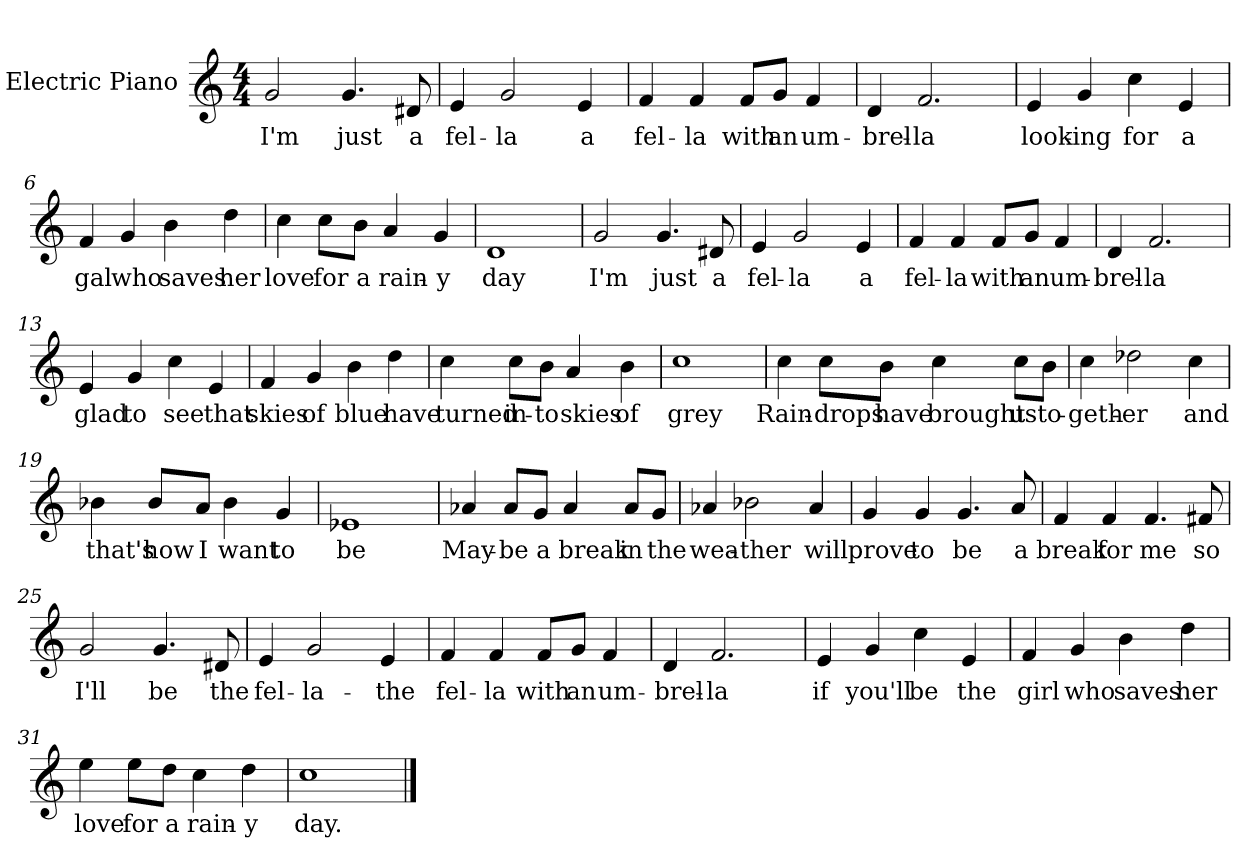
**kern	**text
*part1	*part1
*staff1	*staff1
*I"Electric Piano	*
*I'E.Pno	*
*clefG2	*
*k[]	*
*C:	*
*M4/4	*
=1	=1
2g/	I'm
4.g/	just
8d#X/	a
=2	=2
4e/	fel-
2g/	-la
4e/	a
=3	=3
4f/	fel-
4f/	-la
8f/L	with
8g/J	an
4f/	um-
=4	=4
4d/	-brel-
2.f/	-la
!!LO:LB:g=z
=5	=5
4e/	look-
4g/	-ing
4cc\	for
4e/	a
=6	=6
4f/	gal
4g/	who
4b\	saves
4dd\	her
=7	=7
4cc\	love
8cc\L	for
8b\J	a
4a/	rain-
4g/	-y
=8	=8
1d	day
!!LO:LB:g=z
=9	=9
2g/	I'm
4.g/	just
8d#X/	a
=10	=10
4e/	fel-
2g/	-la
4e/	a
=11	=11
4f/	fel-
4f/	-la
8f/L	with
8g/J	an
4f/	um-
=12	=12
4d/	-brel-
2.f/	-la
!!LO:LB:g=z
=13	=13
4e/	glad
4g/	to
4cc\	see
4e/	that
=14	=14
4f/	skies
4g/	of
4b\	blue
4dd\	have
=15	=15
4cc\	turned
8cc\L	in-
8b\J	-to
4a/	skies
4b\	of
=16	=16
1cc	grey
!!LO:LB:g=z
=17	=17
4cc\	Rain-
8cc\L	-drops
8b\J	have
4cc\	brought
8cc\L	us
8b\J	to-
=18	=18
4cc\	-geth-
2dd-X\	-er
4cc\	and
=19	=19
4b-X\	that's
8b-/L	how
8a/J	I
4b-\	want
4g/	to
=20	=20
1e-X	be
!!LO:LB:g=z
=21	=21
4a-X/	May-
8a-/L	-be
8g/J	a
4a-/	break
8a-/L	in
8g/J	the
=22	=22
4a-X/	wea-
2b-X\	-ther
4a-/	will
=23	=23
4g/	prove
4g/	to
4.g/	be
8a/	a
=24	=24
4f/	break
4f/	for
4.f/	me
8f#X/	so
!!LO:LB:g=z
=25	=25
2g/	I'll
4.g/	be
8d#X/	the
=26	=26
4e/	fel-
2g/	-la-
4e/	the
=27	=27
4f/	fel-
4f/	-la
8f/L	with
8g/J	an
4f/	um-
=28	=28
4d/	-brel-
2.f/	-la
!!LO:LB:g=z
=29	=29
4e/	if
4g/	you'll
4cc\	be
4e/	the
=30	=30
4f/	girl
4g/	who
4b\	saves
4dd\	her
=31	=31
4ee\	love
8ee\L	for
8dd\J	a
4cc\	rain-
4dd\	-y
=32	=32
1cc	day.
==	==
*-	*-
